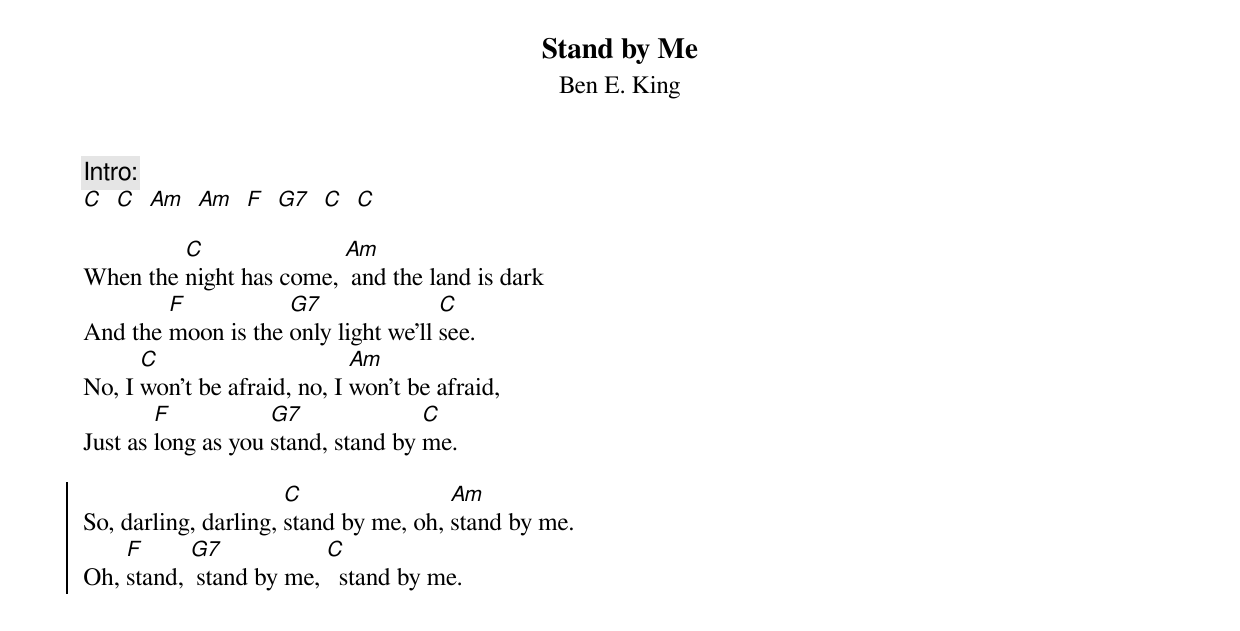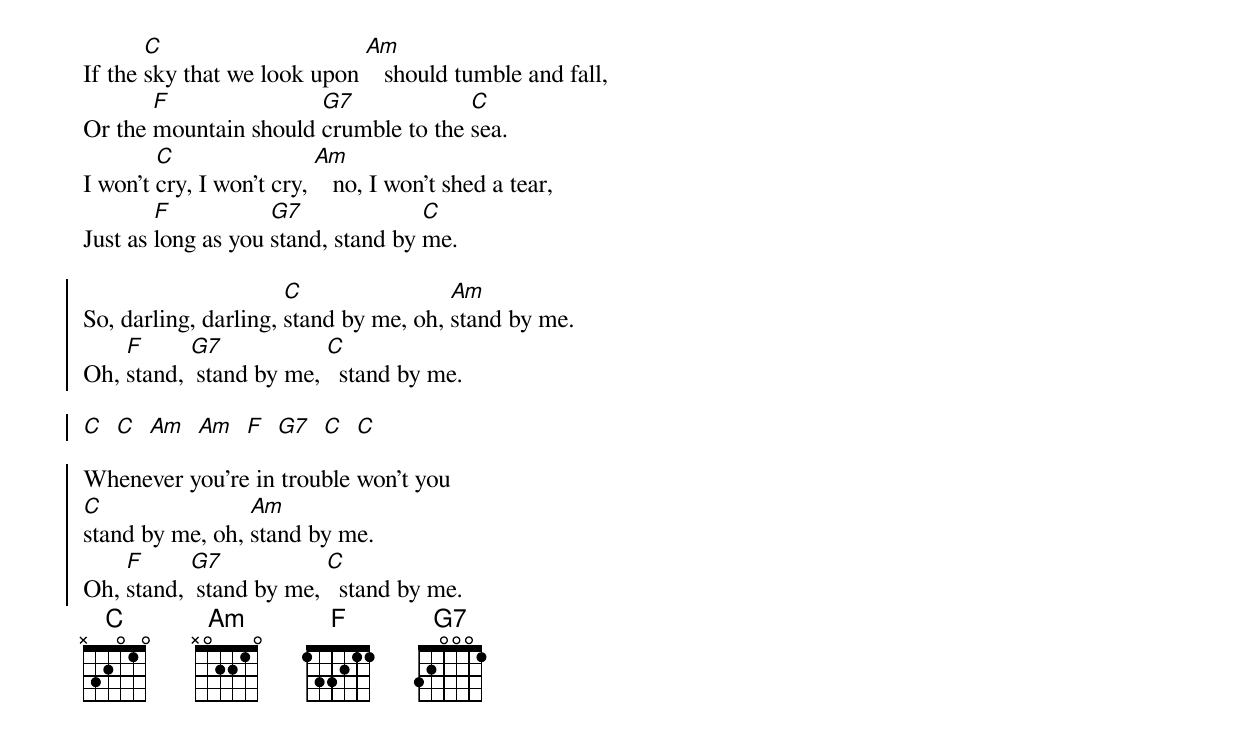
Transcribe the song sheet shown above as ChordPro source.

{t:Stand by Me}
{st:Ben E. King}
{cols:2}

{c:Intro:}
[C]  [C]  [Am]  [Am]  [F]  [G7]  [C]  [C]

When the [C]night has come, [Am] and the land is dark
And the [F]moon is the [G7]only light we'll [C]see.
No, I [C]won't be afraid, no, I [Am]won't be afraid,
Just as [F]long as you [G7]stand, stand by [C]me.

{soc}
So, darling, darling, [C]stand by me, oh, [Am]stand by me.
Oh, [F]stand, [G7] stand by me, [C]  stand by me.
{eoc}
{colb}

If the [C]sky that we look upon [Am]   should tumble and fall,
Or the [F]mountain should [G7]crumble to the [C]sea.
I won't [C]cry, I won't cry, [Am]   no, I won't shed a tear,
Just as [F]long as you [G7]stand, stand by [C]me.

{soc}
So, darling, darling, [C]stand by me, oh, [Am]stand by me.
Oh, [F]stand, [G7] stand by me, [C]  stand by me.

[C]  [C]  [Am]  [Am]  [F]  [G7]  [C]  [C]

Whenever you're in trouble won't you
[C]stand by me, oh, [Am]stand by me.
Oh, [F]stand, [G7] stand by me, [C]  stand by me.
{eoc}
